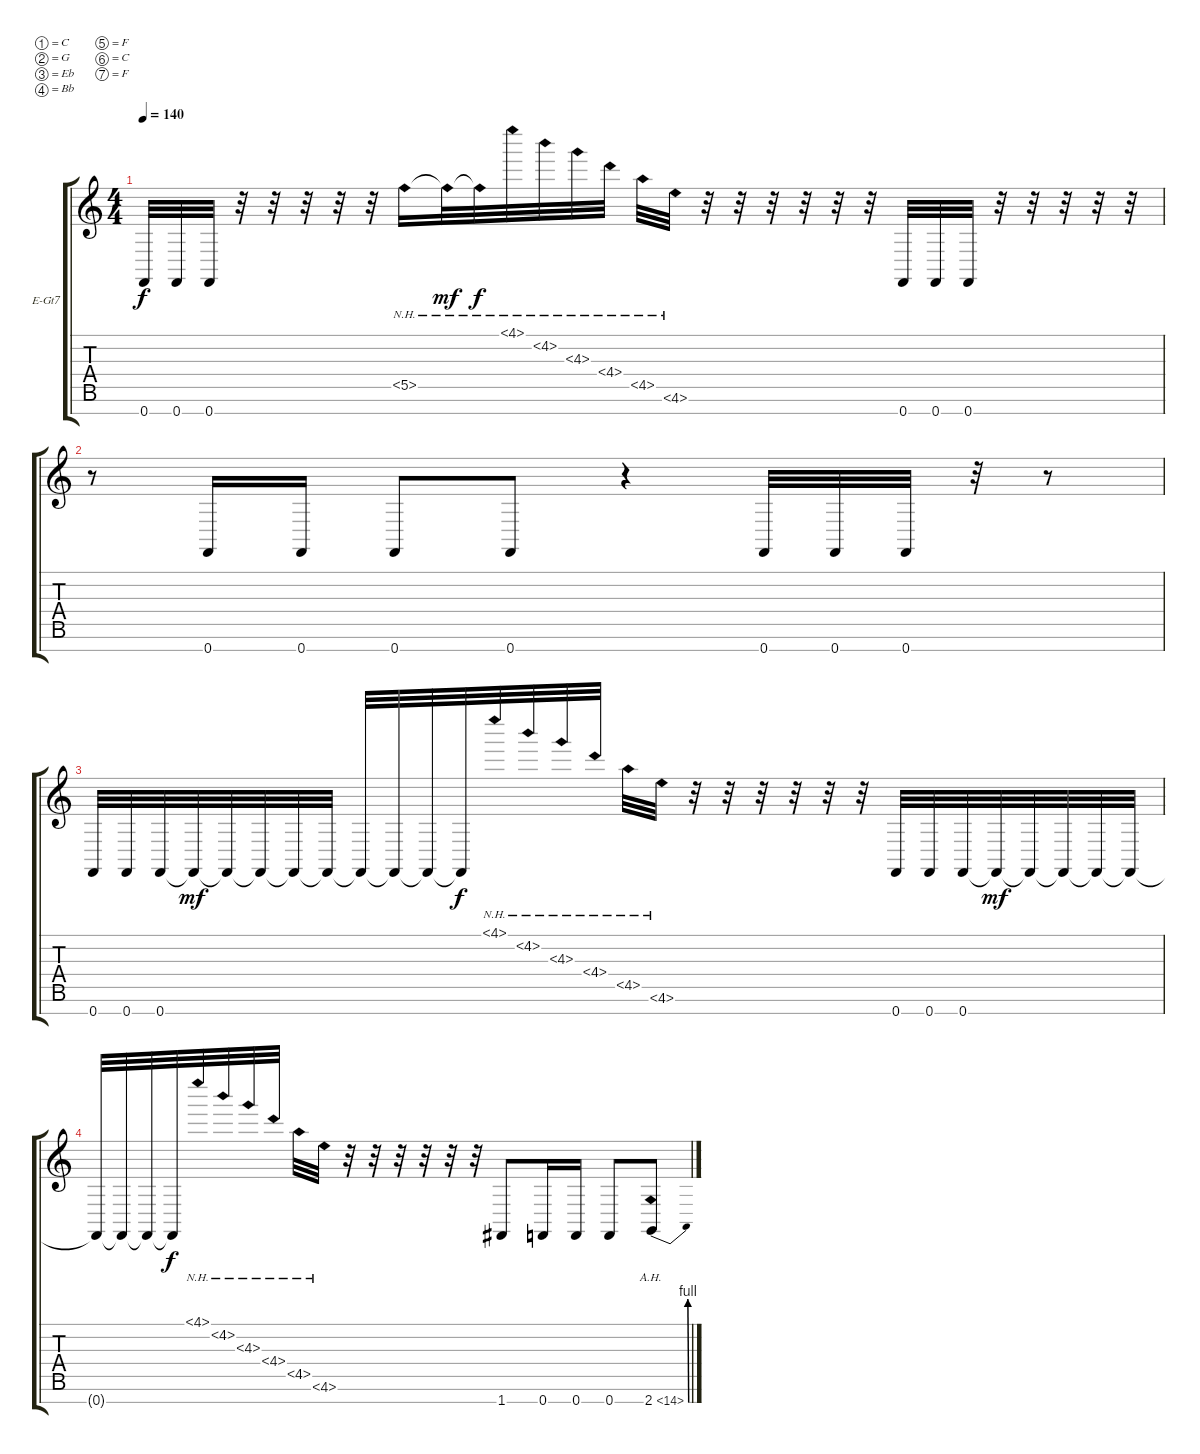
\bracketExtendMode groupsimilarinstruments
\firstSystemTrackNameOrientation horizontal
\otherSystemsTrackNameOrientation horizontal
\track ("Patty" "E-Gt7") {instrument distortionguitar}
\staff {score tabs}
\tuning (C4 G3 Eb3 Bb2 F2 C2 F1)
\ts (4 4)
\tempo 140
\clef g2
\ks c
0.7.32{dy f} 0.7.32 0.7.32 r.32 r.32 r.32 r.32 r.32 5.5{nh}.16 5.5{nh t}.32{dy mf} 5.5{nh t}.32{dy f} 4.1{nh}.32 4.2{nh}.32 4.3{nh}.32 4.4{nh}.32 4.5{nh}.32 4.6{nh}.32 r.32 r.32 r.32 r.32 r.32 r.32 0.7.32 0.7.32 0.7.32 r.32 r.32 r.32 r.32 r.32 |
r.8 0.7.16 0.7.16 0.7.8 0.7.8 r.4 0.7.32 0.7.32 0.7.32 r.32 r.8 |
0.7.32 0.7.32 0.7.32 0.7{t}.32{dy mf} 0.7{t}.32 0.7{t}.32 0.7{t}.32 0.7{t}.32 0.7{t}.32 0.7{t}.32 0.7{t}.32 0.7{t}.32{dy f} 4.1{nh}.32 4.2{nh}.32 4.3{nh}.32 4.4{nh}.32 4.5{nh}.32 4.6{nh}.32 r.32 r.32 r.32 r.32 r.32 r.32 0.7.32 0.7.32 0.7.32 0.7{t}.32{dy mf} 0.7{t}.32 0.7{t}.32 0.7{t}.32 0.7{t}.32 |
0.7{t}.32 0.7{t}.32 0.7{t}.32 0.7{t}.32{dy f} 4.1{nh}.32 4.2{nh}.32 4.3{nh}.32 4.4{nh}.32 4.5{nh}.32 4.6{nh}.32 r.32 r.32 r.32 r.32 r.32 r.32 1.7.8 0.7.16 0.7.16 0.7.8 2.7{be (bend 0 0 60 4) ah 12}.8
